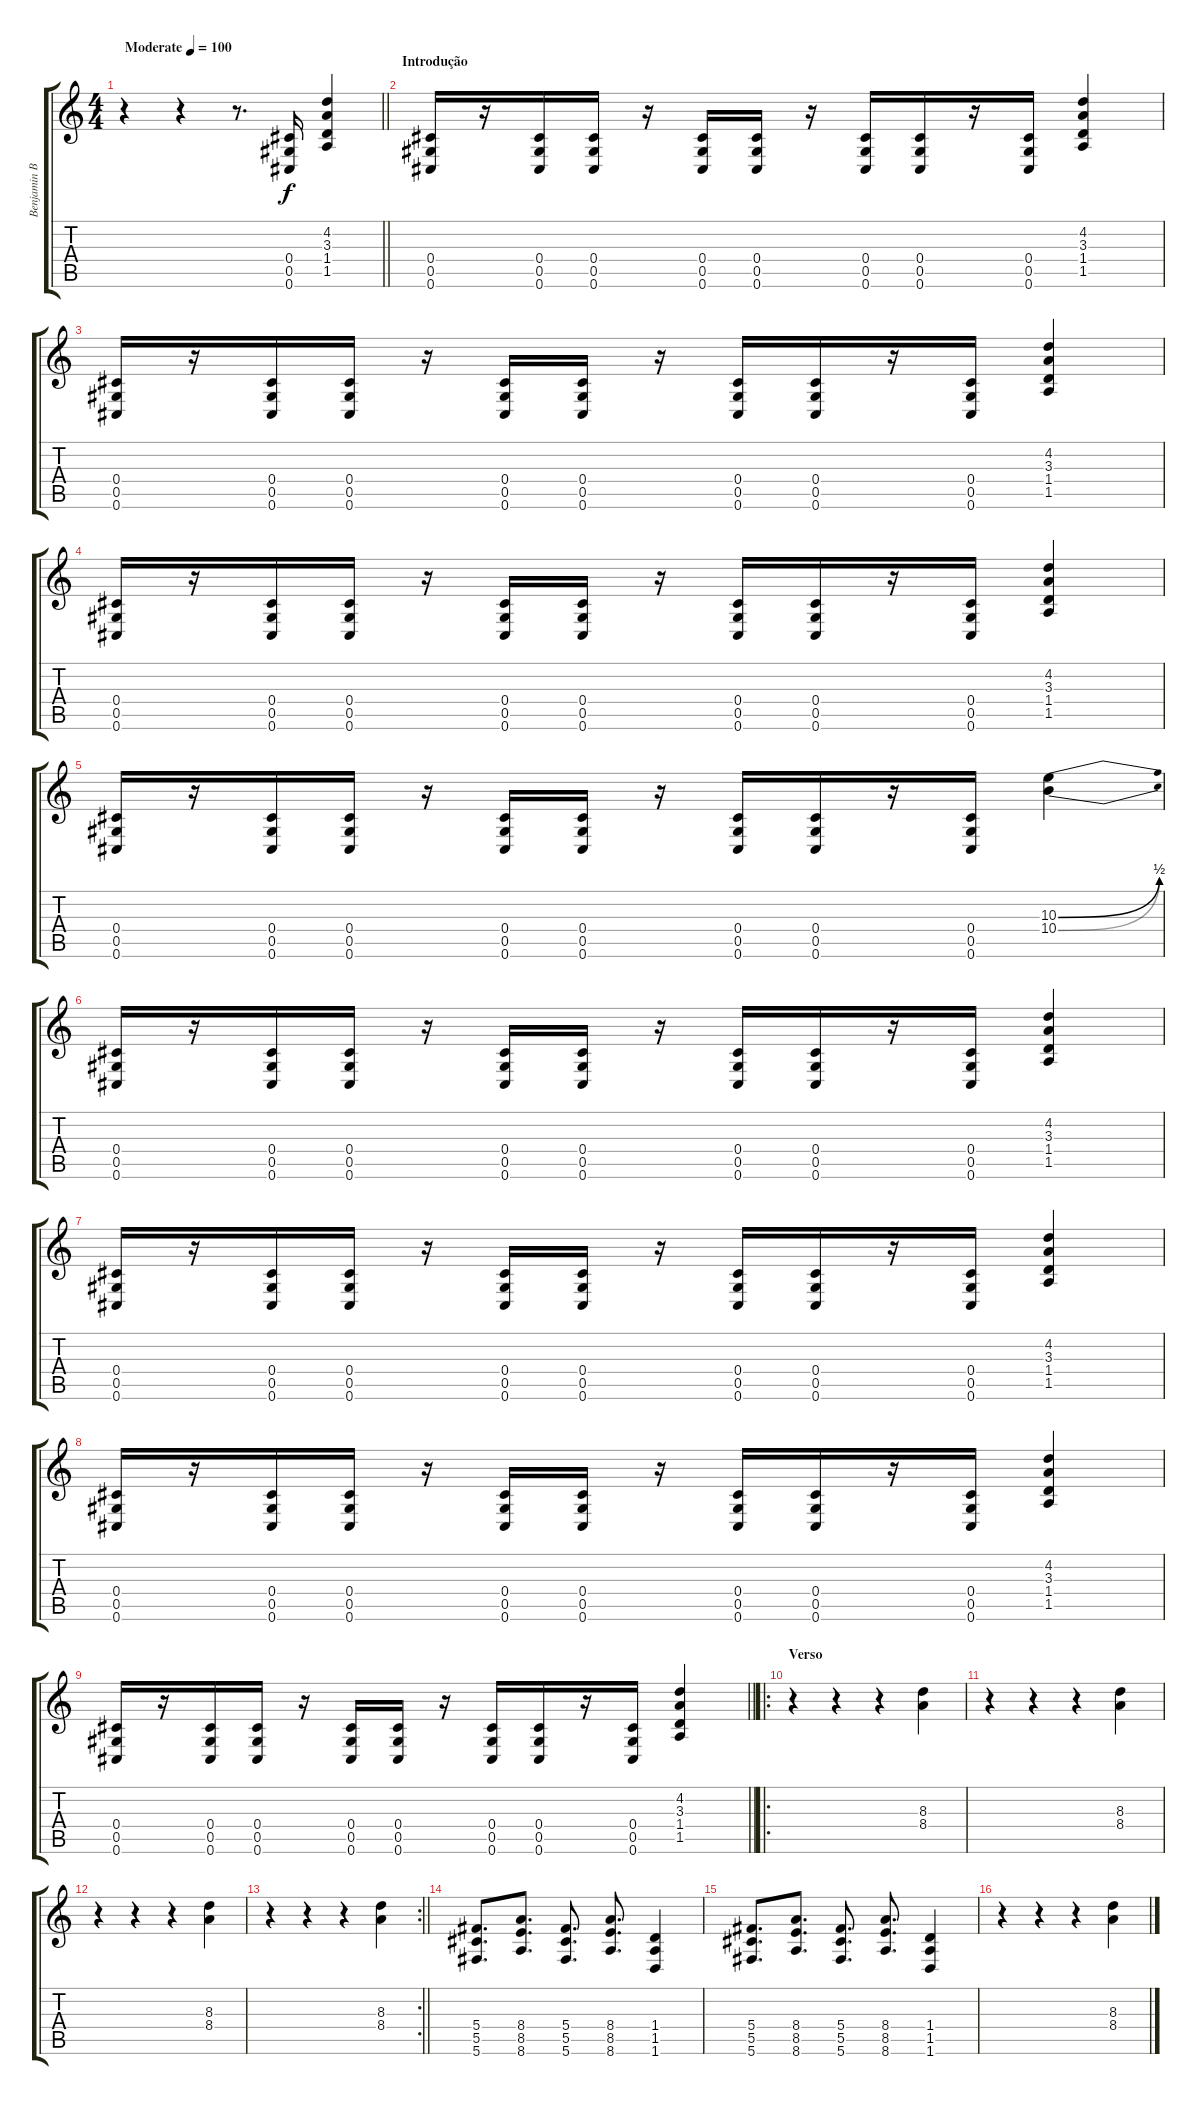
\track ("Benjamin Burnley" "Benjamin B") {instrument distortionguitar}
\staff {score tabs}
\tuning (Eb4 Bb3 Gb3 Db3 Ab2 Db2) {hide}
\ts (4 4)
\tempo (100 "Moderate")
\clef g2
\barLineRight lightlight
\ks c
r.4{dy f instrument distortionguitar} r.4 r.8{d} (0.4 0.5 0.6).16 (4.2 3.3 1.4 1.5).4 |
\section ("" "Introdução")
(0.4 0.5 0.6).16 r.16 (0.4 0.5 0.6).16 (0.4 0.5 0.6).16 r.16 (0.4 0.5 0.6).16 (0.4 0.5 0.6).16 r.16 (0.4 0.5 0.6).16 (0.4 0.5 0.6).16 r.16 (0.4 0.5 0.6).16 (4.2 3.3 1.4 1.5).4 |
(0.4 0.5 0.6).16 r.16 (0.4 0.5 0.6).16 (0.4 0.5 0.6).16 r.16 (0.4 0.5 0.6).16 (0.4 0.5 0.6).16 r.16 (0.4 0.5 0.6).16 (0.4 0.5 0.6).16 r.16 (0.4 0.5 0.6).16 (4.2 3.3 1.4 1.5).4 |
(0.4 0.5 0.6).16 r.16 (0.4 0.5 0.6).16 (0.4 0.5 0.6).16 r.16 (0.4 0.5 0.6).16 (0.4 0.5 0.6).16 r.16 (0.4 0.5 0.6).16 (0.4 0.5 0.6).16 r.16 (0.4 0.5 0.6).16 (4.2 3.3 1.4 1.5).4 |
(0.4 0.5 0.6).16 r.16 (0.4 0.5 0.6).16 (0.4 0.5 0.6).16 r.16 (0.4 0.5 0.6).16 (0.4 0.5 0.6).16 r.16 (0.4 0.5 0.6).16 (0.4 0.5 0.6).16 r.16 (0.4 0.5 0.6).16 (10.3{be (bend 0 0 60 2)} 10.4{be (bend 0 0 60 2)}).4 |
(0.4 0.5 0.6).16 r.16 (0.4 0.5 0.6).16 (0.4 0.5 0.6).16 r.16 (0.4 0.5 0.6).16 (0.4 0.5 0.6).16 r.16 (0.4 0.5 0.6).16 (0.4 0.5 0.6).16 r.16 (0.4 0.5 0.6).16 (4.2 3.3 1.4 1.5).4 |
(0.4 0.5 0.6).16 r.16 (0.4 0.5 0.6).16 (0.4 0.5 0.6).16 r.16 (0.4 0.5 0.6).16 (0.4 0.5 0.6).16 r.16 (0.4 0.5 0.6).16 (0.4 0.5 0.6).16 r.16 (0.4 0.5 0.6).16 (4.2 3.3 1.4 1.5).4 |
(0.4 0.5 0.6).16 r.16 (0.4 0.5 0.6).16 (0.4 0.5 0.6).16 r.16 (0.4 0.5 0.6).16 (0.4 0.5 0.6).16 r.16 (0.4 0.5 0.6).16 (0.4 0.5 0.6).16 r.16 (0.4 0.5 0.6).16 (4.2 3.3 1.4 1.5).4 |
\barLineRight lightlight
(0.4 0.5 0.6).16 r.16 (0.4 0.5 0.6).16 (0.4 0.5 0.6).16 r.16 (0.4 0.5 0.6).16 (0.4 0.5 0.6).16 r.16 (0.4 0.5 0.6).16 (0.4 0.5 0.6).16 r.16 (0.4 0.5 0.6).16 (4.2 3.3 1.4 1.5).4 |
\ro
\section ("" "Verso")
r.4 r.4 r.4 (8.3 8.4).4 |
r.4 r.4 r.4 (8.3 8.4).4 |
r.4 r.4 r.4 (8.3 8.4).4 |
\rc 2
\barLineRight lightlight
r.4 r.4 r.4 (8.3 8.4).4 |
(5.4 5.5 5.6).8{d} (8.4 8.5 8.6).8{d} (5.4 5.5 5.6).8{d} (8.4 8.5 8.6).8{d} (1.4 1.5 1.6).4 |
(5.4 5.5 5.6).8{d} (8.4 8.5 8.6).8{d} (5.4 5.5 5.6).8{d} (8.4 8.5 8.6).8{d} (1.4 1.5 1.6).4 |
r.4 r.4 r.4 (8.3 8.4).4
